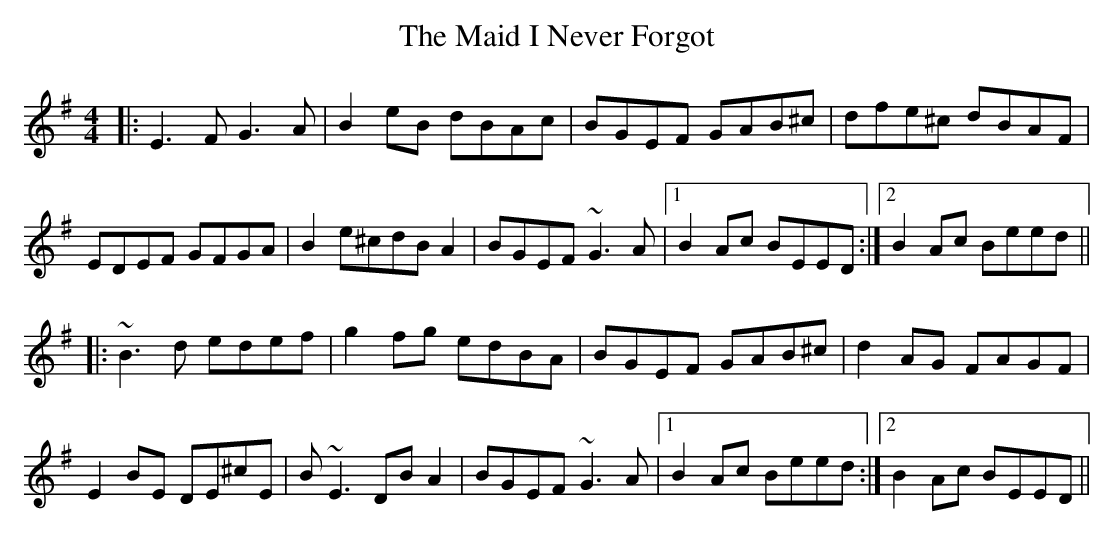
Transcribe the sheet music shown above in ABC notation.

X:1
T: The Maid I Never Forgot
M: 4/4
L: 1/8
K: Emin
|:E3F G3A|B2 eB dBAc|BGEF GAB^c|dfe^c dBAF|
EDEF GFGA|B2 e^cdB A2|BGEF ~G3 A|1 B2 Ac BEED:|2 B2 Ac Beed||
|:~B3 d edef|g2 fg edBA|BGEF GAB^c|d2 AG FAGF|
E2 BE DE^cE|B ~E3 DB A2|BGEF ~G3 A|1 B2 Ac Beed:|2 B2 Ac BEED||
